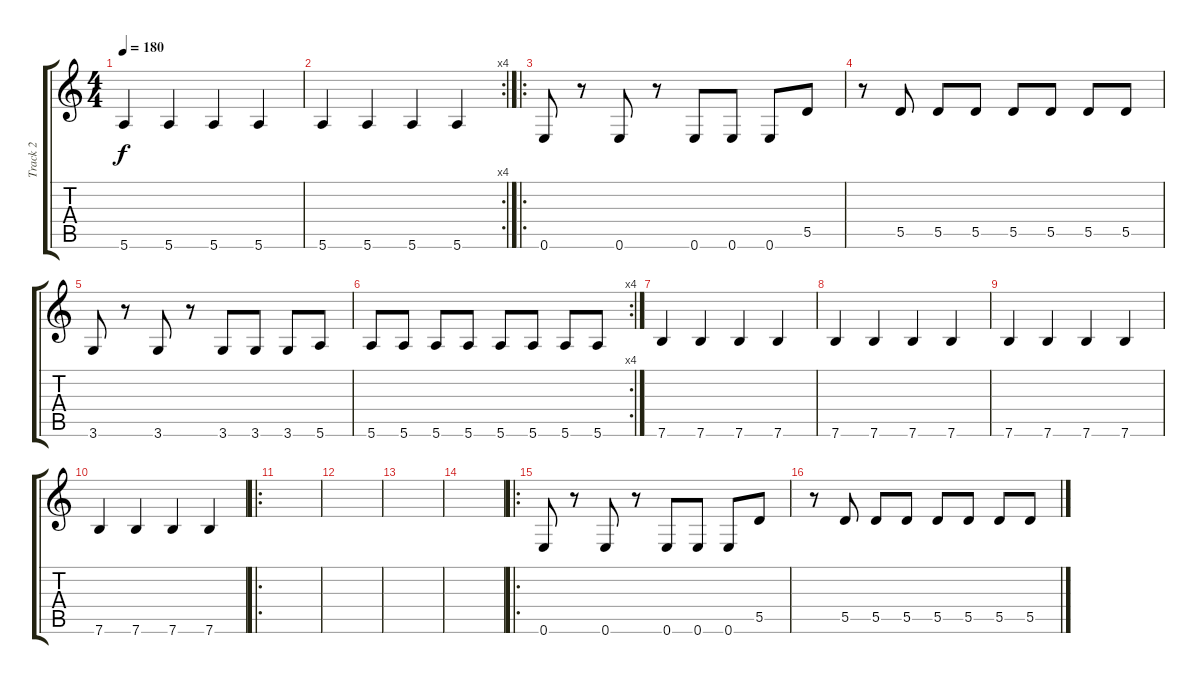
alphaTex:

\track ("Track 2" "Track 2") {instrument electricbassfinger}
\staff {score tabs}
\tuning (E4 B3 G3 D3 A2 E2) {hide}
\ts (4 4)
\tempo 180
\clef g2
\ks c
5.6.4{dy f} 5.6.4 5.6.4 5.6.4 |
\rc 4
5.6.4 5.6.4 5.6.4 5.6.4 |
\ro
0.6.8 r.8 0.6.8 r.8 0.6.8 0.6.8 0.6.8 5.5.8 |
r.8 5.5.8 5.5.8 5.5.8 5.5.8 5.5.8 5.5.8 5.5.8 |
3.6.8 r.8 3.6.8 r.8 3.6.8 3.6.8 3.6.8 5.6.8 |
\rc 4
5.6.8 5.6.8 5.6.8 5.6.8 5.6.8 5.6.8 5.6.8 5.6.8 |
7.6.4 7.6.4 7.6.4 7.6.4 |
7.6.4 7.6.4 7.6.4 7.6.4 |
7.6.4 7.6.4 7.6.4 7.6.4 |
7.6.4 7.6.4 7.6.4 7.6.4 |
\ro
|
|
|
|
\ro
0.6.8 r.8 0.6.8 r.8 0.6.8 0.6.8 0.6.8 5.5.8 |
r.8 5.5.8 5.5.8 5.5.8 5.5.8 5.5.8 5.5.8 5.5.8
